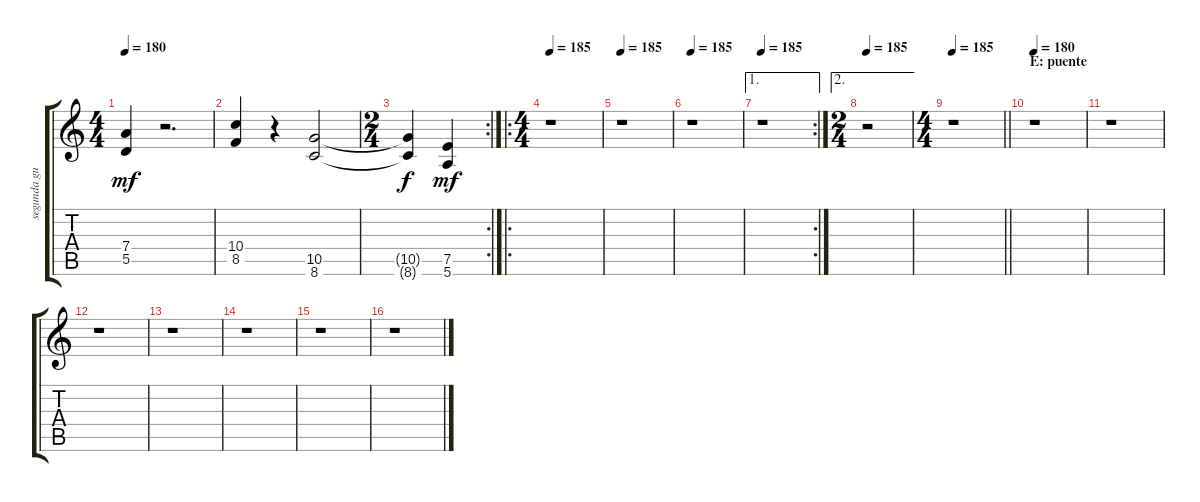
\track ("segunda guitarra" "segunda gu") {instrument distortionguitar}
\staff {score tabs}
\tuning (E4 B3 G3 D3 A2 E2) {hide}
\ts (4 4)
\tempo 180
\clef g2
\ks c
(7.4 5.5).4{dy mf} r.2{d} |
(10.4 8.5).4 r.4 (10.5 8.6).2 |
\rc 2
\ts (2 4)
(10.5{t} 8.6{t}).4{dy f} (7.5 5.6).4{dy mf} |
\ro
\ts (4 4)
\tempo 185
r.1 |
\tempo 185
r.1 |
\tempo 185
r.1 |
\ae 1
\rc 2
\tempo 185
r.1 |
\ae 2
\ts (2 4)
\tempo 185
r.2 |
\ts (4 4)
\tempo 185
\barLineRight lightlight
r.1 |
\section ("" "E: puente")
\tempo 180
r.1 |
r.1 |
r.1 |
r.1 |
r.1 |
r.1 |
r.1
